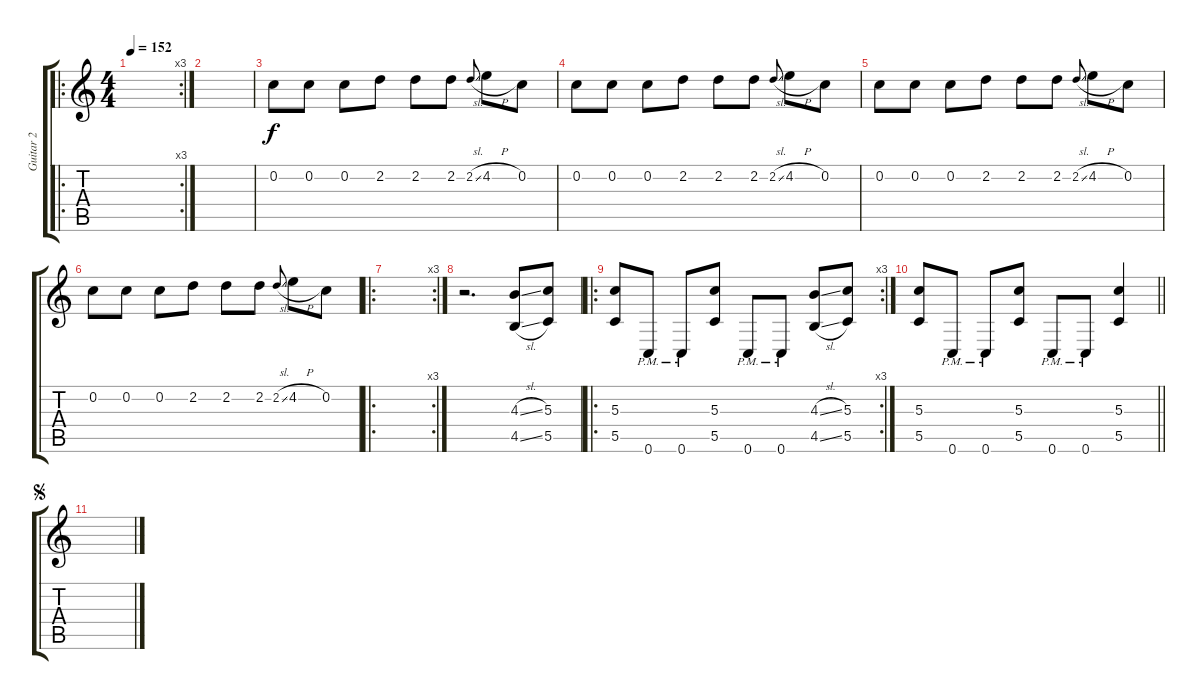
\track ("Guitar 2" "Guitar 2") {instrument overdrivenguitar}
\staff {score tabs}
\tuning (E4 C4 G3 C3 G2 C2) {hide}
\ro
\rc 3
\ts (4 4)
\tempo 152
\clef g2
\ks c
|
|
0.2.8 0.2.8 0.2.8 2.2.8 2.2.8 2.2.8 2.2{sl}.8{gr onbeat} 4.2{h}.8 0.2.8 |
0.2.8 0.2.8 0.2.8 2.2.8 2.2.8 2.2.8 2.2{sl}.8{gr onbeat} 4.2{h}.8 0.2.8 |
0.2.8 0.2.8 0.2.8 2.2.8 2.2.8 2.2.8 2.2{sl}.8{gr onbeat} 4.2{h}.8 0.2.8 |
0.2.8 0.2.8 0.2.8 2.2.8 2.2.8 2.2.8 2.2{sl}.8{gr onbeat} 4.2{h}.8 0.2.8 |
\ro
\rc 3
|
r.2{d} (4.3{sl} 4.5{sl}).8 (5.3 5.5).8 |
\ro
\rc 3
(5.3 5.5).8 0.6{pm}.8 0.6{pm}.8 (5.3 5.5).8 0.6{pm}.8 0.6{pm}.8 (4.3{sl} 4.5{sl}).8 (5.3 5.5).8 |
\barLineRight lightlight
(5.3 5.5).8 0.6{pm}.8 0.6{pm}.8 (5.3 5.5).8 0.6{pm}.8 0.6{pm}.8 (5.3 5.5).4 |
\jump segno
